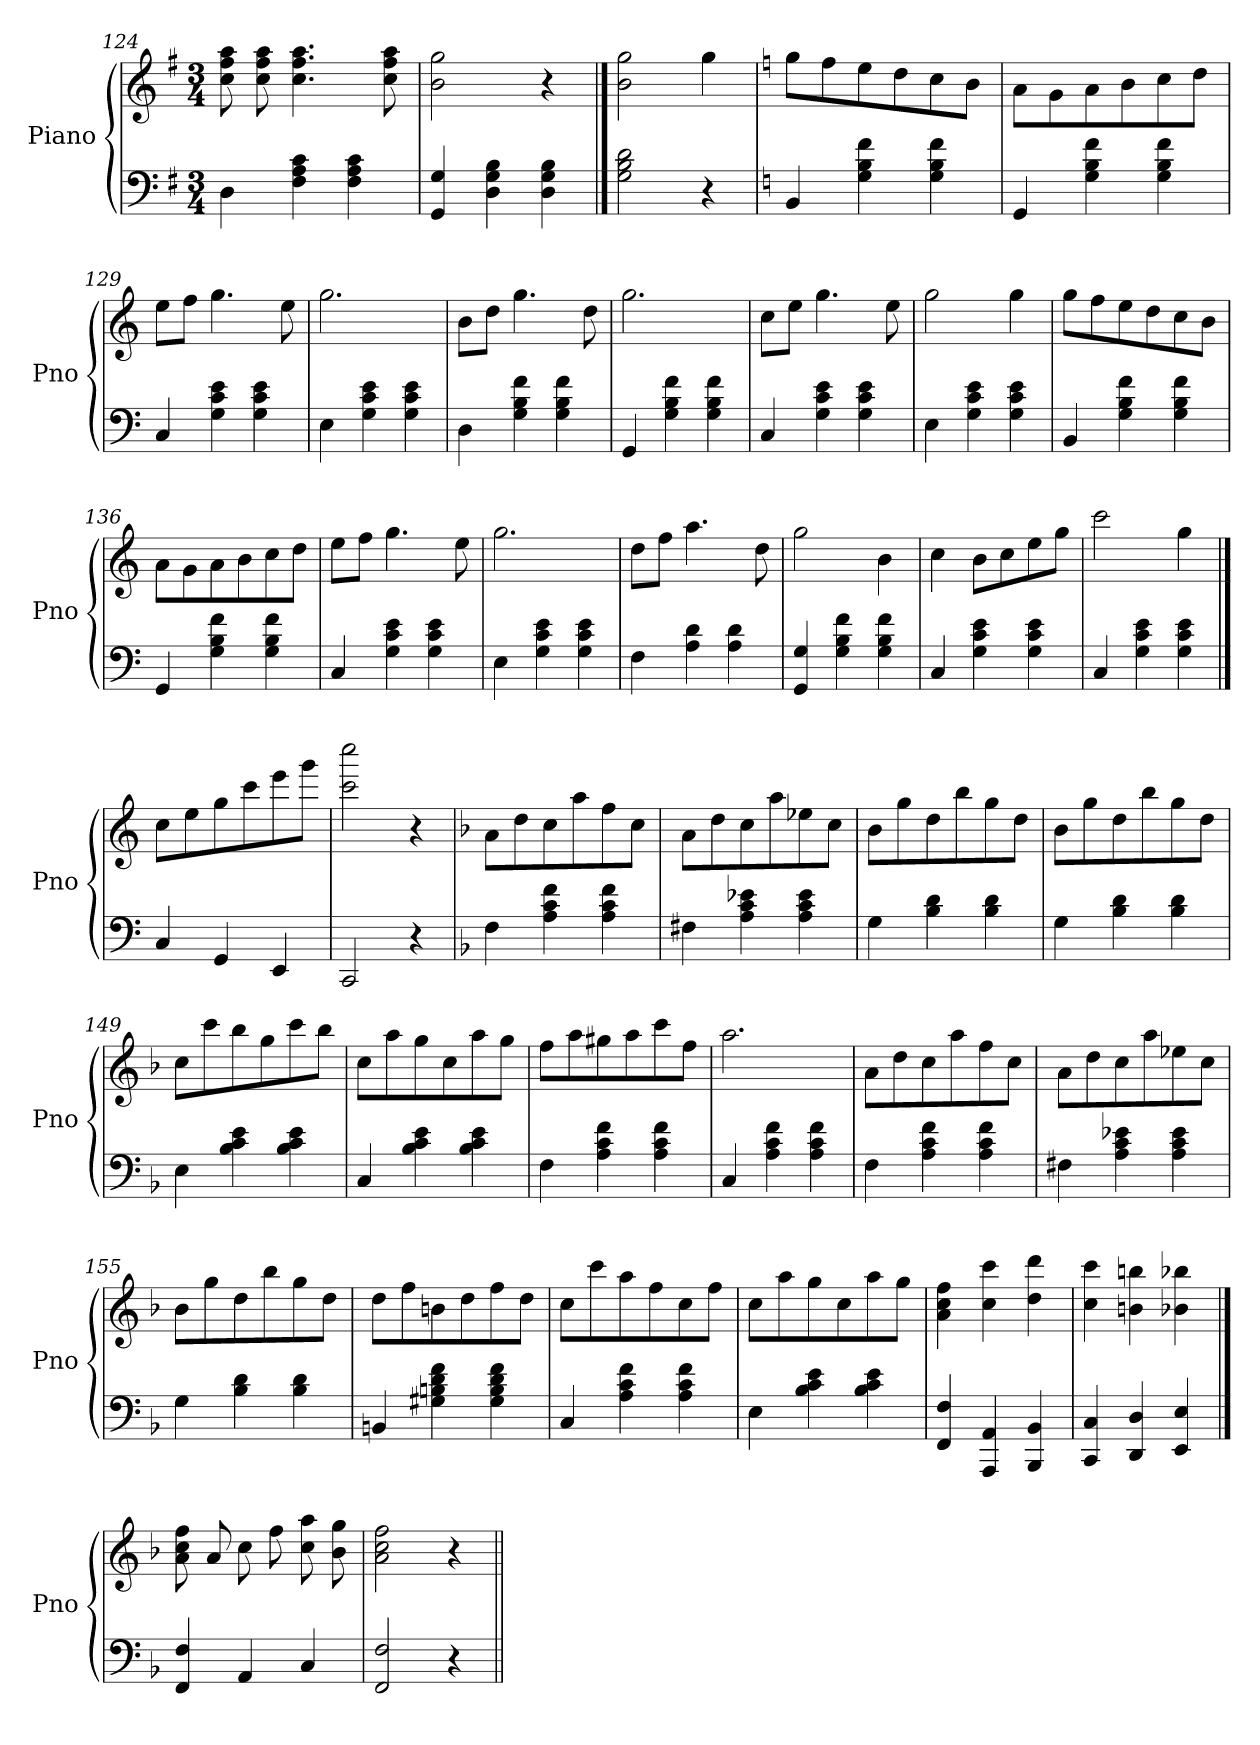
**kern	**kern
*part2	*part1
*staff2	*staff1
*I"Piano	*I"Piano
*I'Pno	*I'Pno
*clefF4	*clefG2
*k[f#]	*k[f#]
*M3/4	*M3/4
=124	=124
4D\	8cc\ 8ff#\ 8aa\
.	8cc\ 8ff#\ 8aa\
4F#\ 4A\ 4c\	4.cc\ 4.ff#\ 4.aa\
4F#\ 4A\ 4c\	.
.	8cc\ 8ff#\ 8aa\
!!LO:LB:g=z
=125	=125
4GG/ 4G/	2b\ 2gg\
4D\ 4G\ 4B\	.
4D\ 4G\ 4B\	4r
==126	==126
2G\ 2B\ 2d\	2b\ 2gg\
4r	4gg\
=127!|	=127!|
*k[]	*k[]
4BB/	8gg\L
.	8ff\
4G\ 4B\ 4f\	8ee\
.	8dd\
4G\ 4B\ 4f\	8cc\
.	8b\J
=128	=128
4GG/	8a\L
.	8g\
4G\ 4B\ 4f\	8a\
.	8b\
4G\ 4B\ 4f\	8cc\
.	8dd\J
=129	=129
4C/	8ee\L
.	8ff\J
4G\ 4c\ 4e\	4.gg\
4G\ 4c\ 4e\	.
.	8ee\
=130	=130
4E\	2.gg\
4G\ 4c\ 4e\	.
4G\ 4c\ 4e\	.
!!LO:LB:g=z
=131	=131
4D\	8b\L
.	8dd\J
4G\ 4B\ 4f\	4.gg\
4G\ 4B\ 4f\	.
.	8dd\
=132	=132
4GG/	2.gg\
4G\ 4B\ 4f\	.
4G\ 4B\ 4f\	.
=133	=133
4C/	8cc\L
.	8ee\J
4G\ 4c\ 4e\	4.gg\
4G\ 4c\ 4e\	.
.	8ee\
=134	=134
4E\	2gg\
4G\ 4c\ 4e\	.
4G\ 4c\ 4e\	4gg\
=135	=135
4BB/	8gg\L
.	8ff\
4G\ 4B\ 4f\	8ee\
.	8dd\
4G\ 4B\ 4f\	8cc\
.	8b\J
=136	=136
4GG/	8a\L
.	8g\
4G\ 4B\ 4f\	8a\
.	8b\
4G\ 4B\ 4f\	8cc\
.	8dd\J
!!LO:LB:g=z
=137	=137
4C/	8ee\L
.	8ff\J
4G\ 4c\ 4e\	4.gg\
4G\ 4c\ 4e\	.
.	8ee\
=138	=138
4E\	2.gg\
4G\ 4c\ 4e\	.
4G\ 4c\ 4e\	.
=139	=139
4F\	8dd\L
.	8ff\J
4A\ 4d\	4.aa\
4A\ 4d\	.
.	8dd\
=140	=140
4GG/ 4G/	2gg\
4G\ 4B\ 4f\	.
4G\ 4B\ 4f\	4b\
=141	=141
4C/	4cc\
4G\ 4c\ 4e\	8b\L
.	8cc\
4G\ 4c\ 4e\	8ee\
.	8gg\J
=142	=142
4C/	2ccc\
4G\ 4c\ 4e\	.
4G\ 4c\ 4e\	4gg\
!!LO:LB:g=z
==143	==143
4C/	8cc\L
.	8ee\
4GG/	8gg\
.	8ccc\
4EE/	8eee\
.	8ggg\J
=144	=144
2CC/	2ccc\ 2cccc\
4r	4r
=145!|	=145!|
*k[b-]	*k[b-]
4F\	8a\L
.	8dd\
4A\ 4c\ 4f\	8cc\
.	8aa\
4A\ 4c\ 4f\	8ff\
.	8cc\J
=146	=146
4F#X\	8a\L
.	8dd\
4A\ 4c\ 4e-X\	8cc\
.	8aa\
4A\ 4c\ 4e-\	8ee-X\
.	8cc\J
=147	=147
4G\	8b-\L
.	8gg\
4B-\ 4d\	8dd\
.	8bb-\
4B-\ 4d\	8gg\
.	8dd\J
!!LO:LB:g=z
=148	=148
4G\	8b-\L
.	8gg\
4B-\ 4d\	8dd\
.	8bb-\
4B-\ 4d\	8gg\
.	8dd\J
=149	=149
4E\	8cc\L
.	8ccc\
4B-\ 4c\ 4e\	8bb-\
.	8gg\
4B-\ 4c\ 4e\	8ccc\
.	8bb-\J
=150	=150
4C/	8cc\L
.	8aa\
4B-\ 4c\ 4e\	8gg\
.	8cc\
4B-\ 4c\ 4e\	8aa\
.	8gg\J
=151	=151
4F\	8ff\L
.	8aa\
4A\ 4c\ 4f\	8gg#X\
.	8aa\
4A\ 4c\ 4f\	8ccc\
.	8ff\J
=152	=152
4C/	2.aa\
4A\ 4c\ 4f\	.
4A\ 4c\ 4f\	.
!!LO:PB:g=z
=153	=153
4F\	8a\L
.	8dd\
4A\ 4c\ 4f\	8cc\
.	8aa\
4A\ 4c\ 4f\	8ff\
.	8cc\J
=154	=154
4F#X\	8a\L
.	8dd\
4A\ 4c\ 4e-X\	8cc\
.	8aa\
4A\ 4c\ 4e-\	8ee-X\
.	8cc\J
=155	=155
4G\	8b-\L
.	8gg\
4B-\ 4d\	8dd\
.	8bb-\
4B-\ 4d\	8gg\
.	8dd\J
=156	=156
4BBn/	8dd\L
.	8ff\
4G#X\ 4Bn\ 4d\ 4f\	8bn\
.	8dd\
4G#\ 4B\ 4d\ 4f\	8ff\
.	8dd\J
=157	=157
4C/	8cc\L
.	8ccc\
4A\ 4c\ 4f\	8aa\
.	8ff\
4A\ 4c\ 4f\	8cc\
.	8ff\J
!!LO:LB:g=z
=158	=158
4E\	8cc\L
.	8aa\
4B-\ 4c\ 4e\	8gg\
.	8cc\
4B-\ 4c\ 4e\	8aa\
.	8gg\J
=159	=159
4FF/ 4F/	4a\ 4cc\ 4ff\
4AAA/ 4AA/	4cc\ 4ccc\
4BBB-/ 4BB-/	4dd\ 4ddd\
=160	=160
4CC/ 4C/	4cc\ 4ccc\
4DD/ 4D/	4bn\ 4bbn\
4EE/ 4E/	4b-X\ 4bb-X\
==161	==161
4FF/ 4F/	8a\ 8cc\ 8ff\
.	8a/
4AA/	8cc\
.	8ff\
4C/	8cc\ 8aa\
.	8b-\ 8gg\
=162	=162
2FF/ 2F/	2a\ 2cc\ 2ff\
4r	4r
=||	=||
*-	*-
